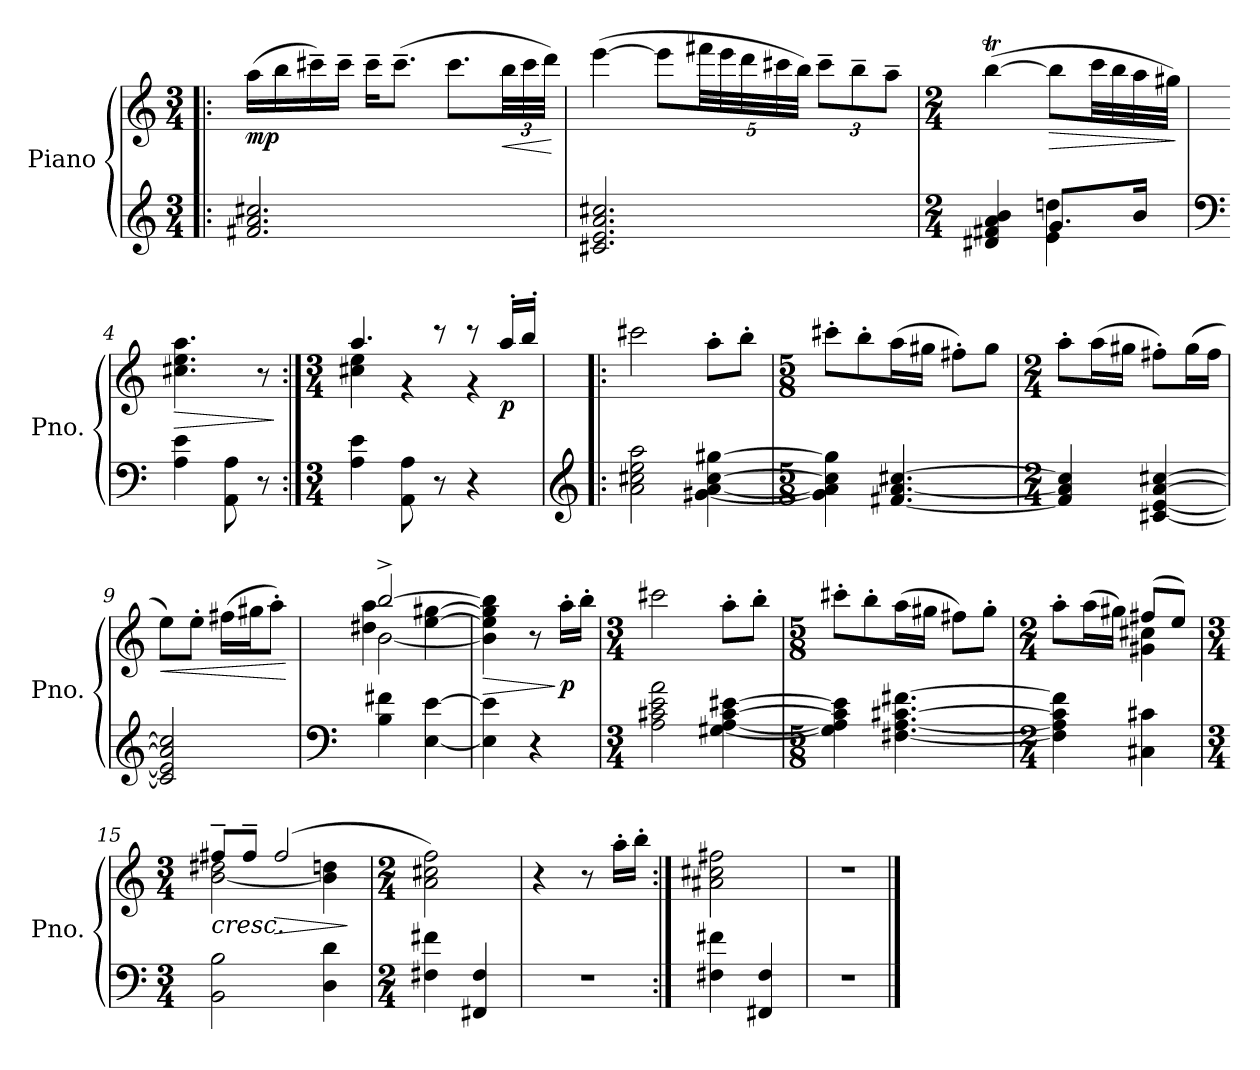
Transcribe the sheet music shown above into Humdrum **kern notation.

**kern	**kern	**dynam
*part1	*part1	*part1
*staff2	*staff1	*staff1/2
*I"Piano	*	*
*I'Pno.	*	*
*clefG2	*clefG2	*
*k[]	*k[]	*
*M3/4	*M3/4	*
*MM80	*MM80	*
=1!|:	=1!|:	=1!|:
!	!	!LO:DY:b
2.f#X/ 2.a/ 2.cc#X/	(>16aa\LL	mp
.	16bb\	.
.	16ccc#X~\)	.
.	16ccc#~\JJ	.
.	16ccc#~\KL	.
.	(>8.ccc#~\J	.
.	8.ccc#\L	.
*	*Xbrackettup	*
!	!	!LO:HP:b
.	48bb\LL	<
.	48ccc#\	.
.	48ddd\JJJ)	.
.	.	[
=2	=2	=2
2.c#X/ 2.e/ 2.a/ 2.cc#X/	(>[4eee\	.
.	8eee\L]	.
.	40fff#X\LL	.
.	40eee\	.
.	40ddd\	.
.	40ccc#X\	.
.	40bb\JJJ)	.
.	12ccc#~\L	.
.	12bb~\	.
.	12aa~\J	.
=3	=3	=3
*M2/4	*M2/4	*
*^	*^	*
4d#X/ 4f#X/ 4a/ 4b/	4ryy	(>[4bbt\	4ccc#X\yy	.
!	!	!	!	!LO:HP:b
8.g/L	4e\ 4ddn\	8bbTTT\L]	4ryy	>
.	.	32ccc#\LL	.	.
.	.	32bb\	.	.
16b/Jk	.	32aa\	.	.
.	.	32gg#X\JJJ)	.	.
*v	*v	*	*	*
*	*v	*v	*
.	.	]
!!LO:LB:g=z
=4	=4	=4
*clefF4	*	*
!	!	!LO:HP:b
4A\ 4e\	4.cc#X\ 4.ee\ 4.aa\	>
8AA\ 8A\	.	.
8r	8r	.
.	.	]
=5:|!	=5:|!	=5:|!
*M3/4	*M3/4	*
*	*^	*
4A\ 4e\	4.aa/	4cc#X\ 4ee\	.
8AA\ 8A\	.	4r	.
8r	8r	.	.
4r	8r	4r	.
!	!	!	!LO:DY:b
.	16aa'/LL	.	p
.	16bb'/JJ	.	.
*	*v	*v	*
=6!|:	=6!|:	=6!|:
*clefG2	*	*
2a\ 2cc#X\ 2ee\ 2aa\	2ccc#X\	.
[4g#X\ [4a\ [4cc#\ [4gg#X\	8aa'\L	.
.	8bb'\J	.
=7	=7	=7
*M5/8	*M5/8	*
4g#\] 4a\] 4cc#\] 4gg#\]	8ccc#X'\L	.
.	8bb'\	.
[4.f#X/ [4.a/ [4.cc#X/	(>16aa\L	.
.	16gg#X\JJ	.
.	8ff#X'\L)	.
.	8gg#\J	.
=8	=8	=8
*M2/4	*M2/4	*
4f#/] 4a/] 4cc#/]	8aa'\L	.
.	(>16aa\L	.
.	16gg#X\JJ	.
[4c#X/ [4e/ [4a/ [4cc#X/	8ff#X'\L)	.
.	(>16gg#\L	.
.	16ff#\JJ	.
=9	=9	=9
!	!	!LO:HP:b
2c#/] 2e/] 2a/] 2cc#/]	8ee\L)	<
.	8ee'\J	.
.	(>16ff#X\LL	.
.	16gg#X\J	.
.	8aa'\J)	.
.	.	[
!!LO:LB:g=z
=10	=10	=10
*clefF4	*	*
*	*^	*
*	*	*^	*
4B\ 4f#X\	[2bb^/	[2b\	4dd#X\ 4aa\	.
[4E\ [4e\	.	.	[4ee\ [4gg#X\	.
=11	=11	=11	=11	=11
!	!	!	!	!LO:HP:b
*	*v	*v	*v	*
4E\] 4e\]	4b\] 4ee\] 4gg#\] 4bb\]	>
4r	8r	.
!	!	!LO:DY:n=1:b
.	16aa'\LL	] p
.	16bb'\JJ	.
=12	=12	=12
*M3/4	*M3/4	*
2A\ 2c#X\ 2e\ 2a\	2ccc#X\	.
[4G#X\ [4A\ [4c#\ [4e#X\	8aa'\L	.
.	8bb'\J	.
=13	=13	=13
*M5/8	*M5/8	*
4G#\] 4A\] 4c#\] 4e#\]	8ccc#X'\L	.
.	8bb'\	.
[4.F#X\ [4.A\ [4.c#X\ [4.f#X\	(>16aa\L	.
.	16gg#X\JJ	.
.	8ff#X\L)	.
.	8gg#'\J	.
=14	=14	=14
*M2/4	*M2/4	*
*	*^	*
4F#\] 4A\] 4c#\] 4f#\]	8aa'\L	4ryy	.
.	(>16aa\L	.	.
.	16gg#X\JJ)	.	.
4C#X\ 4c#X\	(>8ff#X/L	4g#X\ 4cc#X\	.
.	8ee/J)	.	.
!!LO:LB:g=z	!!
=15	=15	=15	=15
*M3/4	*M3/4	*	*
!	!	!	!LO:HP:b
2BB\ 2B\	8ff#X~/L	[2b\ 2dd#X\	<
.	8ff#~/J	.	.
!	!	!	!LO:HP:b
.	(>2ff#/	.	>
4D\ 4d\	.	4b\] 4ddn\	[
*	*v	*v	*
.	.	]
=16	=16	=16
*M2/4	*M2/4	*
4F#X\ 4f#X\	2a\ 2cc#X\ 2ff\)	.
4FF#X/ 4F#/	.	.
=17	=17	=17
2r	4r	.
.	8r	.
.	16aa'\LL	.
.	16bb'\JJ	.
=18:|!	=18:|!	=18:|!
4F#X\ 4f#X\	2a#X\ 2cc#X\ 2ff#X\	.
4FF#X/ 4F#/	.	.
=19	=19	=19
2r	2r	.
==	==	==
*-	*-	*-
